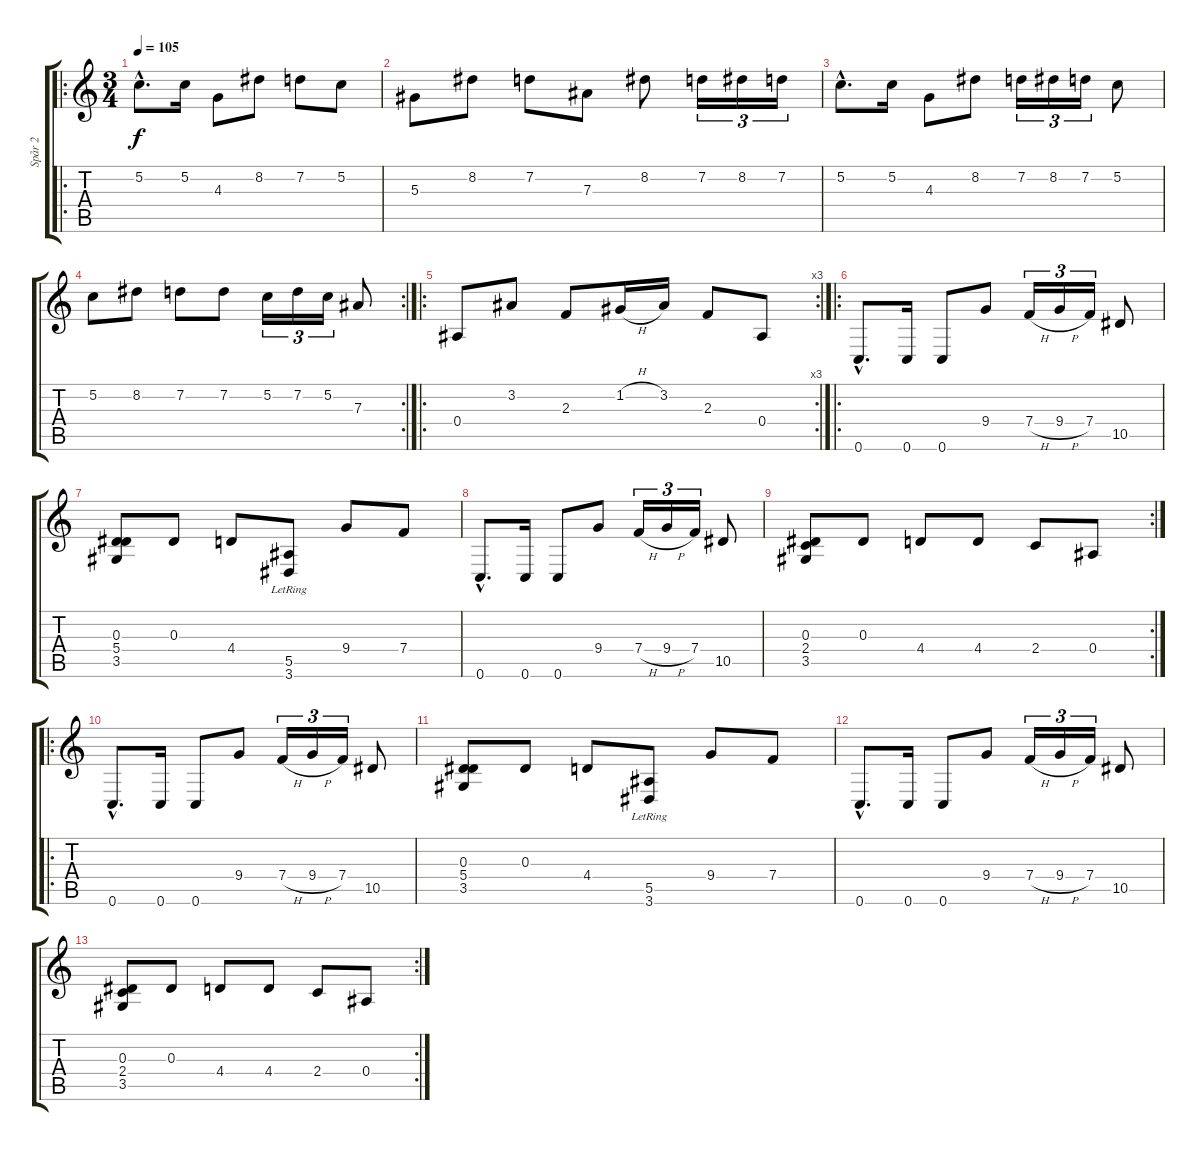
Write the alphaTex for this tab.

\track ("Spår 2" "Spår 2") {instrument acousticguitarnylon}
\staff {score tabs}
\tuning (C4 G3 Eb3 Bb2 F2 C2) {hide}
\ro
\ts (3 4)
\tempo 105
\clef g2
\ks c
5.2{hac}.8{d dy f instrument acousticguitarnylon} 5.2.16 4.3.8 8.2.8 7.2.8 5.2.8 |
5.3.8 8.2.8 7.2.8 7.3.8 8.2.8 7.2.16{tu (3 2)} 8.2.16{tu (3 2)} 7.2.16{tu (3 2)} |
5.2{hac}.8{d} 5.2.16 4.3.8 8.2.8 7.2.16{tu (3 2)} 8.2.16{tu (3 2)} 7.2.16{tu (3 2)} 5.2.8 |
\rc 2
5.2.8 8.2.8 7.2.8 7.2.8 5.2.16{tu (3 2)} 7.2.16{tu (3 2)} 5.2.16{tu (3 2)} 7.3.8 |
\ro
\rc 3
0.4.8 3.2.8 2.3.8 1.2{h}.16 3.2.16 2.3.8 0.4.8 |
\ro
0.6{hac}.8{d instrument distortionguitar} 0.6.16 0.6.8 9.4.8 7.4{h}.16{tu (3 2)} 9.4{h}.16{tu (3 2)} 7.4.16{tu (3 2)} 10.5.8 |
(0.3 5.4 3.5).8 0.3.8 4.4.8 (5.5{lr} 3.6{lr}).8 9.4.8 7.4.8 |
0.6{hac}.8{d} 0.6.16 0.6.8 9.4.8 7.4{h}.16{tu (3 2)} 9.4{h}.16{tu (3 2)} 7.4.16{tu (3 2)} 10.5.8 |
\rc 2
(0.3 2.4 3.5).8 0.3.8 4.4.8 4.4.8 2.4.8 0.4.8 |
\ro
0.6{hac}.8{d instrument distortionguitar} 0.6.16 0.6.8 9.4.8 7.4{h}.16{tu (3 2)} 9.4{h}.16{tu (3 2)} 7.4.16{tu (3 2)} 10.5.8 |
(0.3 5.4 3.5).8 0.3.8 4.4.8 (5.5{lr} 3.6{lr}).8 9.4.8 7.4.8 |
0.6{hac}.8{d} 0.6.16 0.6.8 9.4.8 7.4{h}.16{tu (3 2)} 9.4{h}.16{tu (3 2)} 7.4.16{tu (3 2)} 10.5.8 |
\rc 2
(0.3 2.4 3.5).8 0.3.8 4.4.8 4.4.8 2.4.8 0.4.8
